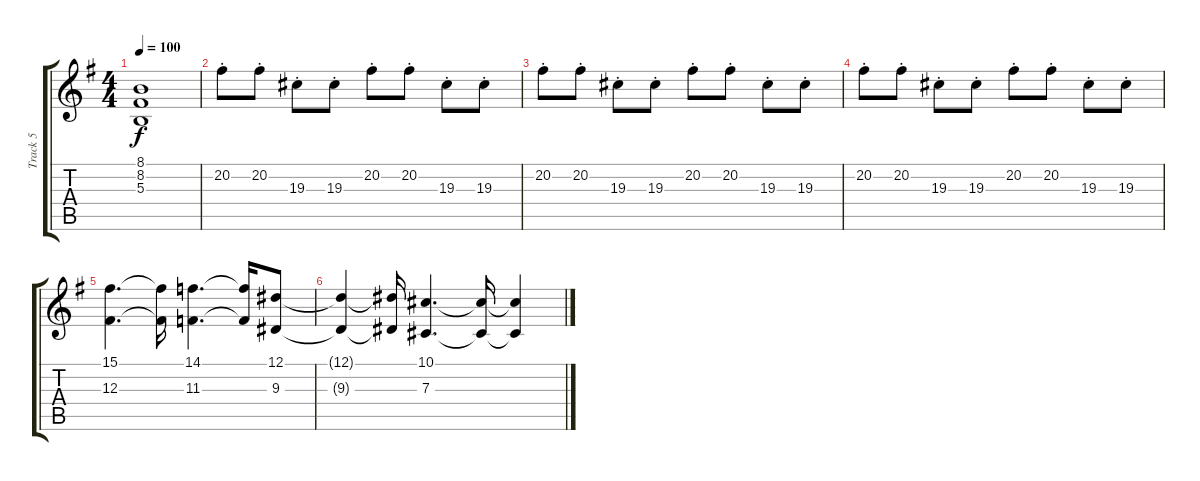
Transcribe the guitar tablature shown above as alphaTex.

\track ("Track 5" "Track 5") {instrument viola}
\staff {score tabs}
\tuning (Eb4 Bb3 Gb3 Db3 Ab2 Eb2) {hide}
\ts (4 4)
\tempo 100
\clef g2
\ks g
(8.1 8.2 5.3).1{dy f} |
20.2{st}.8 20.2{st}.8 19.3{st}.8 19.3{st}.8 20.2{st}.8 20.2{st}.8 19.3{st}.8 19.3{st}.8 |
20.2{st}.8 20.2{st}.8 19.3{st}.8 19.3{st}.8 20.2{st}.8 20.2{st}.8 19.3{st}.8 19.3{st}.8 |
20.2{st}.8 20.2{st}.8 19.3{st}.8 19.3{st}.8 20.2{st}.8 20.2{st}.8 19.3{st}.8 19.3{st}.8 |
(15.1 12.3).4{d volume 6} (15.1{t} 12.3{t}).16 (14.1 11.3).4{d} (14.1{t} 11.3{t}).16 (12.1 9.3).8 |
(12.1{t} 9.3{t}).4 (12.1{t} 9.3{t}).16 (10.1 7.3).4{d} (10.1{t} 7.3{t}).16 (10.1{t} 7.3{t}).4
